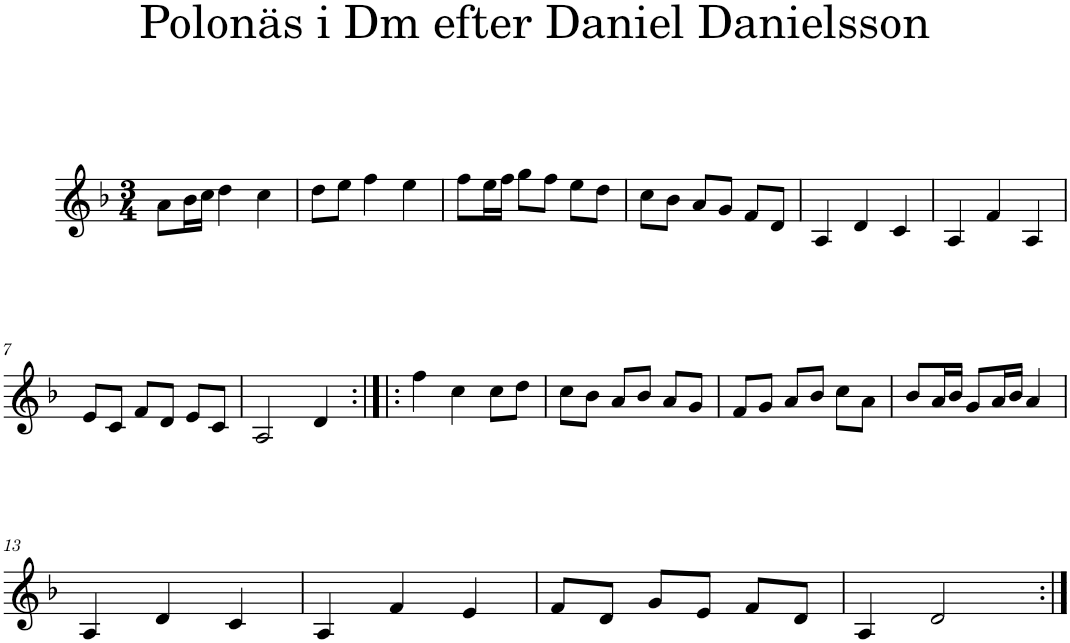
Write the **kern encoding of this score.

**kern
*part1
*staff1
*I"Piano
*I'Pno
*clefG2
*k[b-]
*d:
*M3/4
=1
8a\L
16b-\L
16cc\JJ
4dd\
4cc\
=2
8dd\L
8ee\J
4ff\
4ee\
=3
8ff\L
16ee\L
16ff\JJ
8gg\L
8ff\J
8ee\L
8dd\J
=4
8cc\L
8b-\J
8a/L
8g/J
8f/L
8d/J
=5
4A/
4d/
4c/
=6
4A/
4f/
4A/
!!LO:LB:g=z
=7
8e/L
8c/J
8f/L
8d/J
8e/L
8c/J
=8
2A/
4d/
=9:|!|:
4ff\
4cc\
8cc\L
8dd\J
=10
8cc\L
8b-\J
8a/L
8b-/J
8a/L
8g/J
=11
8f/L
8g/J
8a/L
8b-/J
8cc\L
8a\J
=12
8b-/L
16a/L
16b-/JJ
8g/L
16a/L
16b-/JJ
4a/
!!LO:LB:g=z
=13
4A/
4d/
4c/
=14
4A/
4f/
4e/
=15
8f/L
8d/J
8g/L
8e/J
8f/L
8d/J
=16
4A/
2d/
=:|!
*-
